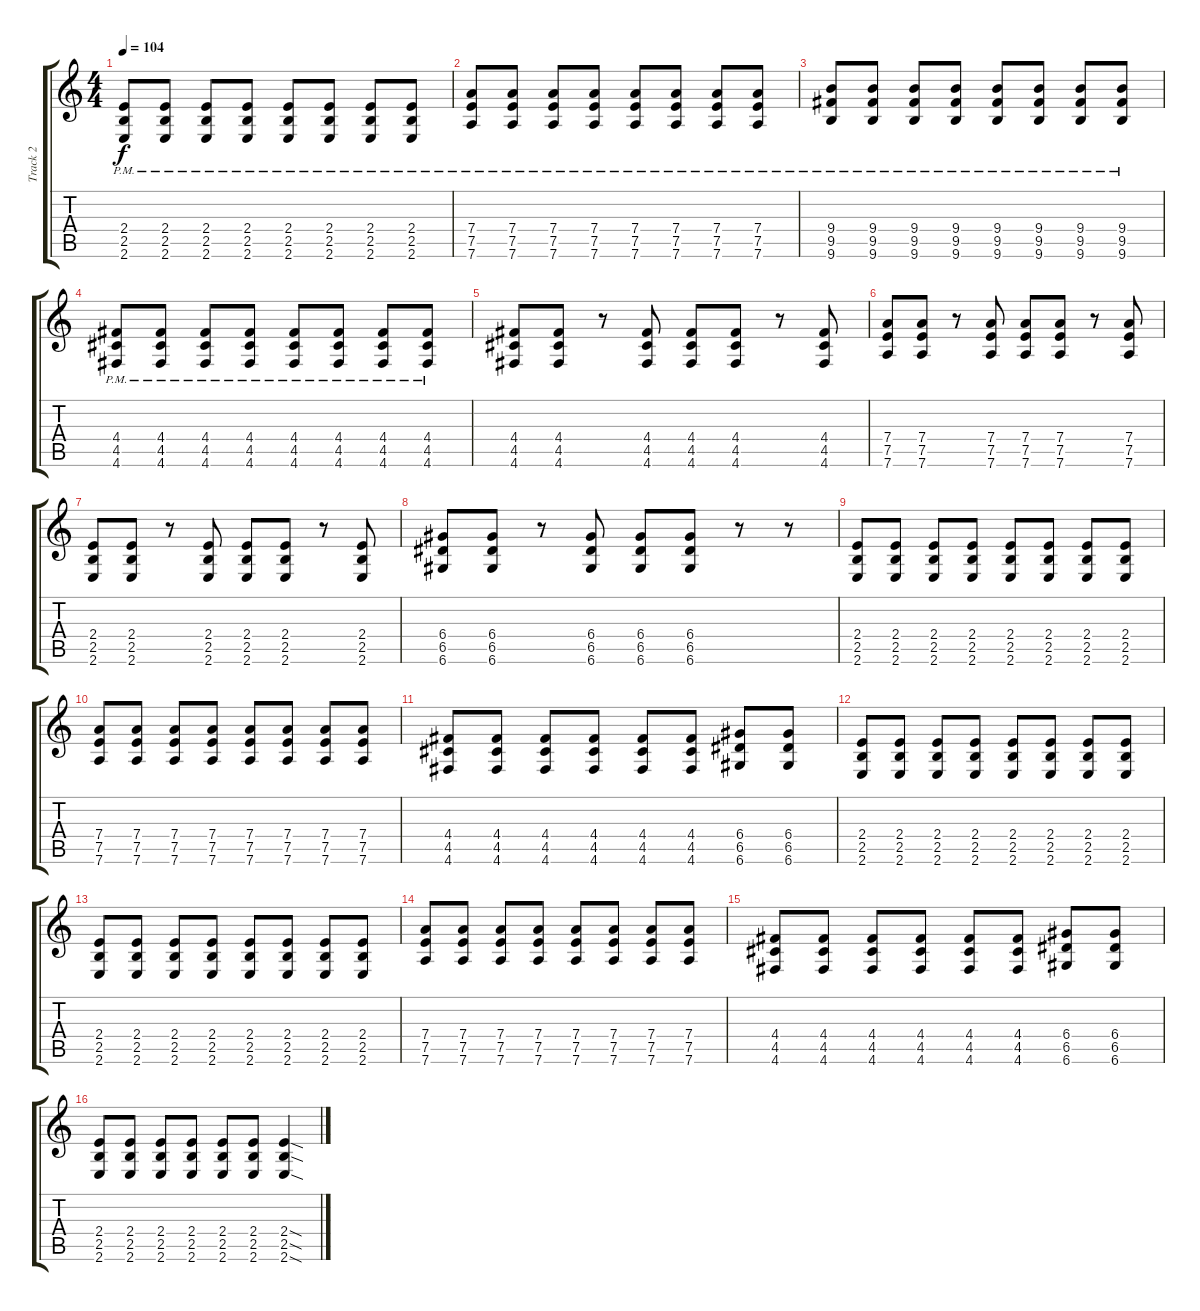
\track ("Track 2" "Track 2") {instrument distortionguitar}
\staff {score tabs}
\tuning (E4 B3 G3 D3 A2 D2) {hide}
\ts (4 4)
\tempo 104
\clef g2
\ks c
(2.4{pm} 2.5{pm} 2.6{pm}).8{dy f} (2.4{pm} 2.5{pm} 2.6{pm}).8 (2.4{pm} 2.5{pm} 2.6{pm}).8 (2.4{pm} 2.5{pm} 2.6{pm}).8 (2.4{pm} 2.5{pm} 2.6{pm}).8 (2.4{pm} 2.5{pm} 2.6{pm}).8 (2.4{pm} 2.5{pm} 2.6{pm}).8 (2.4{pm} 2.5{pm} 2.6{pm}).8 |
(7.4{pm} 7.5{pm} 7.6{pm}).8 (7.4{pm} 7.5{pm} 7.6{pm}).8 (7.4{pm} 7.5{pm} 7.6{pm}).8 (7.4{pm} 7.5{pm} 7.6{pm}).8 (7.4{pm} 7.5{pm} 7.6{pm}).8 (7.4{pm} 7.5{pm} 7.6{pm}).8 (7.4{pm} 7.5{pm} 7.6{pm}).8 (7.4{pm} 7.5{pm} 7.6{pm}).8 |
(9.4{pm} 9.5{pm} 9.6{pm}).8 (9.4{pm} 9.5{pm} 9.6{pm}).8 (9.4{pm} 9.5{pm} 9.6{pm}).8 (9.4{pm} 9.5{pm} 9.6{pm}).8 (9.4{pm} 9.5{pm} 9.6{pm}).8 (9.4{pm} 9.5{pm} 9.6{pm}).8 (9.4{pm} 9.5{pm} 9.6{pm}).8 (9.4{pm} 9.5{pm} 9.6{pm}).8 |
(4.4{pm} 4.5{pm} 4.6{pm}).8 (4.4{pm} 4.5{pm} 4.6{pm}).8 (4.4{pm} 4.5{pm} 4.6{pm}).8 (4.4{pm} 4.5{pm} 4.6{pm}).8 (4.4{pm} 4.5{pm} 4.6{pm}).8 (4.4{pm} 4.5{pm} 4.6{pm}).8 (4.4{pm} 4.5{pm} 4.6{pm}).8 (4.4{pm} 4.5{pm} 4.6{pm}).8 |
(4.4 4.5 4.6).8 (4.4 4.5 4.6).8 r.8 (4.4 4.5 4.6).8 (4.4 4.5 4.6).8 (4.4 4.5 4.6).8 r.8 (4.4 4.5 4.6).8 |
(7.4 7.5 7.6).8 (7.4 7.5 7.6).8 r.8 (7.4 7.5 7.6).8 (7.4 7.5 7.6).8 (7.4 7.5 7.6).8 r.8 (7.4 7.5 7.6).8 |
(2.4 2.5 2.6).8 (2.4 2.5 2.6).8 r.8 (2.4 2.5 2.6).8 (2.4 2.5 2.6).8 (2.4 2.5 2.6).8 r.8 (2.4 2.5 2.6).8 |
(6.4 6.5 6.6).8 (6.4 6.5 6.6).8 r.8 (6.4 6.5 6.6).8 (6.4 6.5 6.6).8 (6.4 6.5 6.6).8 r.8 r.8 |
(2.4 2.5 2.6).8 (2.4 2.5 2.6).8 (2.4 2.5 2.6).8 (2.4 2.5 2.6).8 (2.4 2.5 2.6).8 (2.4 2.5 2.6).8 (2.4 2.5 2.6).8 (2.4 2.5 2.6).8 |
(7.4 7.5 7.6).8 (7.4 7.5 7.6).8 (7.4 7.5 7.6).8 (7.4 7.5 7.6).8 (7.4 7.5 7.6).8 (7.4 7.5 7.6).8 (7.4 7.5 7.6).8 (7.4 7.5 7.6).8 |
(4.4 4.5 4.6).8 (4.4 4.5 4.6).8 (4.4 4.5 4.6).8 (4.4 4.5 4.6).8 (4.4 4.5 4.6).8 (4.4 4.5 4.6).8 (6.4 6.5 6.6).8 (6.4 6.5 6.6).8 |
(2.4 2.5 2.6).8 (2.4 2.5 2.6).8 (2.4 2.5 2.6).8 (2.4 2.5 2.6).8 (2.4 2.5 2.6).8 (2.4 2.5 2.6).8 (2.4 2.5 2.6).8 (2.4 2.5 2.6).8 |
(2.4 2.5 2.6).8 (2.4 2.5 2.6).8 (2.4 2.5 2.6).8 (2.4 2.5 2.6).8 (2.4 2.5 2.6).8 (2.4 2.5 2.6).8 (2.4 2.5 2.6).8 (2.4 2.5 2.6).8 |
(7.4 7.5 7.6).8 (7.4 7.5 7.6).8 (7.4 7.5 7.6).8 (7.4 7.5 7.6).8 (7.4 7.5 7.6).8 (7.4 7.5 7.6).8 (7.4 7.5 7.6).8 (7.4 7.5 7.6).8 |
(4.4 4.5 4.6).8 (4.4 4.5 4.6).8 (4.4 4.5 4.6).8 (4.4 4.5 4.6).8 (4.4 4.5 4.6).8 (4.4 4.5 4.6).8 (6.4 6.5 6.6).8 (6.4 6.5 6.6).8 |
(2.4 2.5 2.6).8 (2.4 2.5 2.6).8 (2.4 2.5 2.6).8 (2.4 2.5 2.6).8 (2.4 2.5 2.6).8 (2.4 2.5 2.6).8 (2.4{sod} 2.5{sod} 2.6{sod}).4
